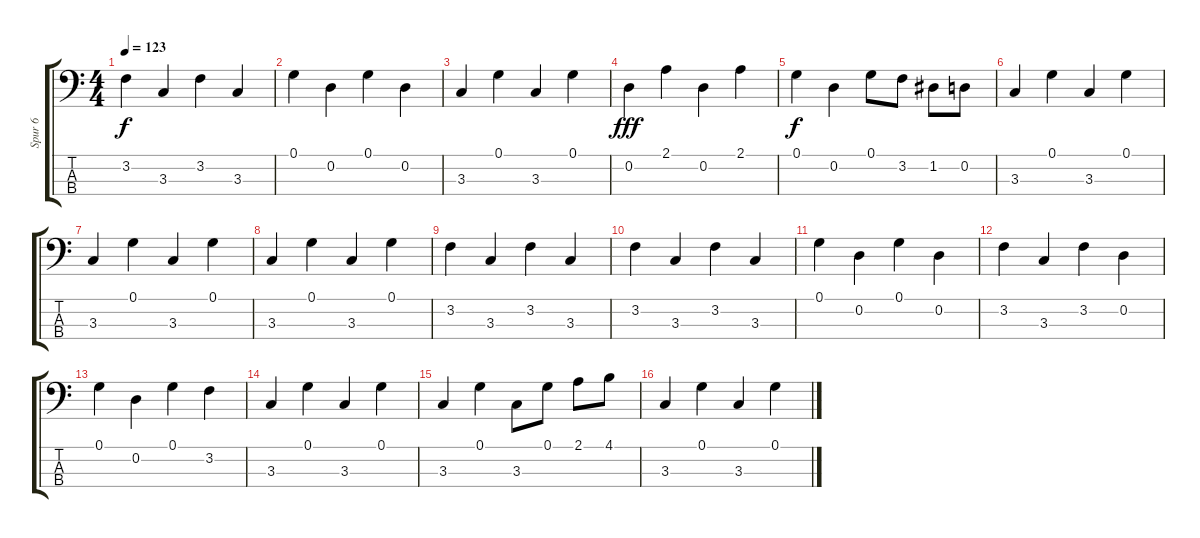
\track ("Spur 6" "Spur 6") {instrument acousticbass}
\staff {score tabs}
\tuning (G2 D2 A1 E1) {hide}
\ts (4 4)
\tempo 123
\clef f4
\ks c
3.2.4{dy f} 3.3.4 3.2.4 3.3.4 |
0.1.4 0.2.4 0.1.4 0.2.4 |
3.3.4 0.1.4 3.3.4 0.1.4 |
0.2.4{dy fff} 2.1.4 0.2.4 2.1.4 |
0.1.4{dy f} 0.2.4 0.1.8 3.2.8 1.2.8 0.2.8 |
3.3.4 0.1.4 3.3.4 0.1.4 |
3.3.4 0.1.4 3.3.4 0.1.4 |
3.3.4 0.1.4 3.3.4 0.1.4 |
3.2.4 3.3.4 3.2.4 3.3.4 |
3.2.4 3.3.4 3.2.4 3.3.4 |
0.1.4 0.2.4 0.1.4 0.2.4 |
3.2.4 3.3.4 3.2.4 0.2.4 |
0.1.4 0.2.4 0.1.4 3.2.4 |
3.3.4 0.1.4 3.3.4 0.1.4 |
3.3.4 0.1.4 3.3.8 0.1.8 2.1.8 4.1.8 |
3.3.4 0.1.4 3.3.4 0.1.4
